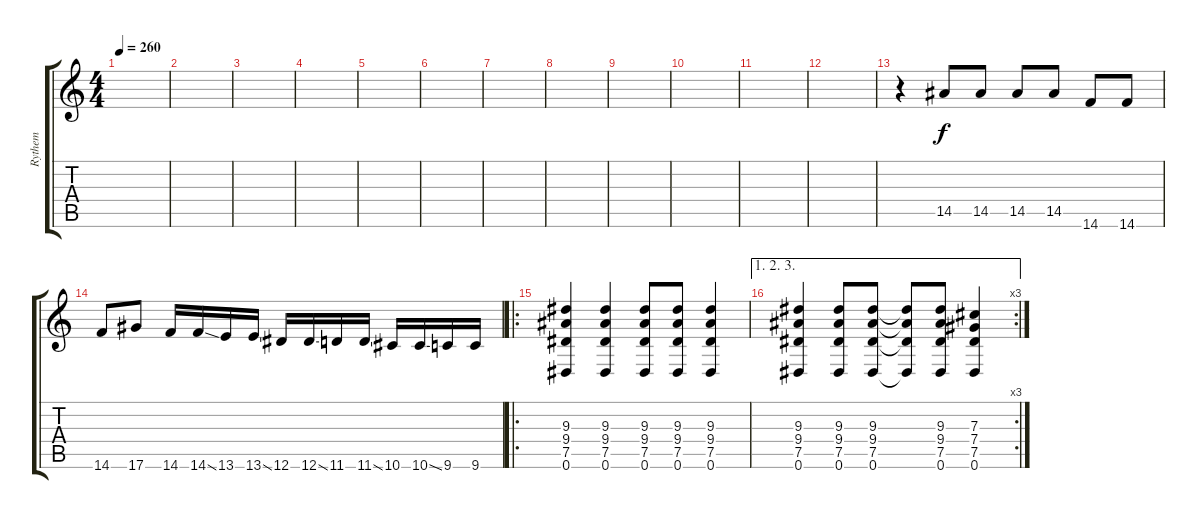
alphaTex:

\track ("Rythem" "Rythem") {instrument distortionguitar}
\staff {score tabs}
\tuning (Eb4 Bb3 Gb3 Db3 Ab2 Eb2) {hide}
\ts (4 4)
\tempo 260
\clef g2
\ks c
|
|
|
|
|
|
|
|
|
|
|
|
r.4 14.5.8 14.5.8 14.5.8 14.5.8 14.6.8 14.6.8 |
14.6.8 17.6.8 14.6.16 14.6{ss}.16 13.6.16 13.6{ss}.16 12.6.16 12.6{ss}.16 11.6.16 11.6{ss}.16 10.6.16 10.6{ss}.16 9.6.16 9.6.16 |
\ro
(9.3 9.4 7.5 0.6).4 (9.3 9.4 7.5 0.6).4 (9.3 9.4 7.5 0.6).8 (9.3 9.4 7.5 0.6).8 (9.3 9.4 7.5 0.6).4 |
\ae (1 2 3)
\rc 3
(9.3 9.4 7.5 0.6).4 (9.3 9.4 7.5 0.6).8 (9.3 9.4 7.5 0.6).8 (9.3{t} 9.4{t} 7.5{t} 0.6{t}).8 (9.3 9.4 7.5 0.6).8 (7.3 7.4 7.5 0.6).4
